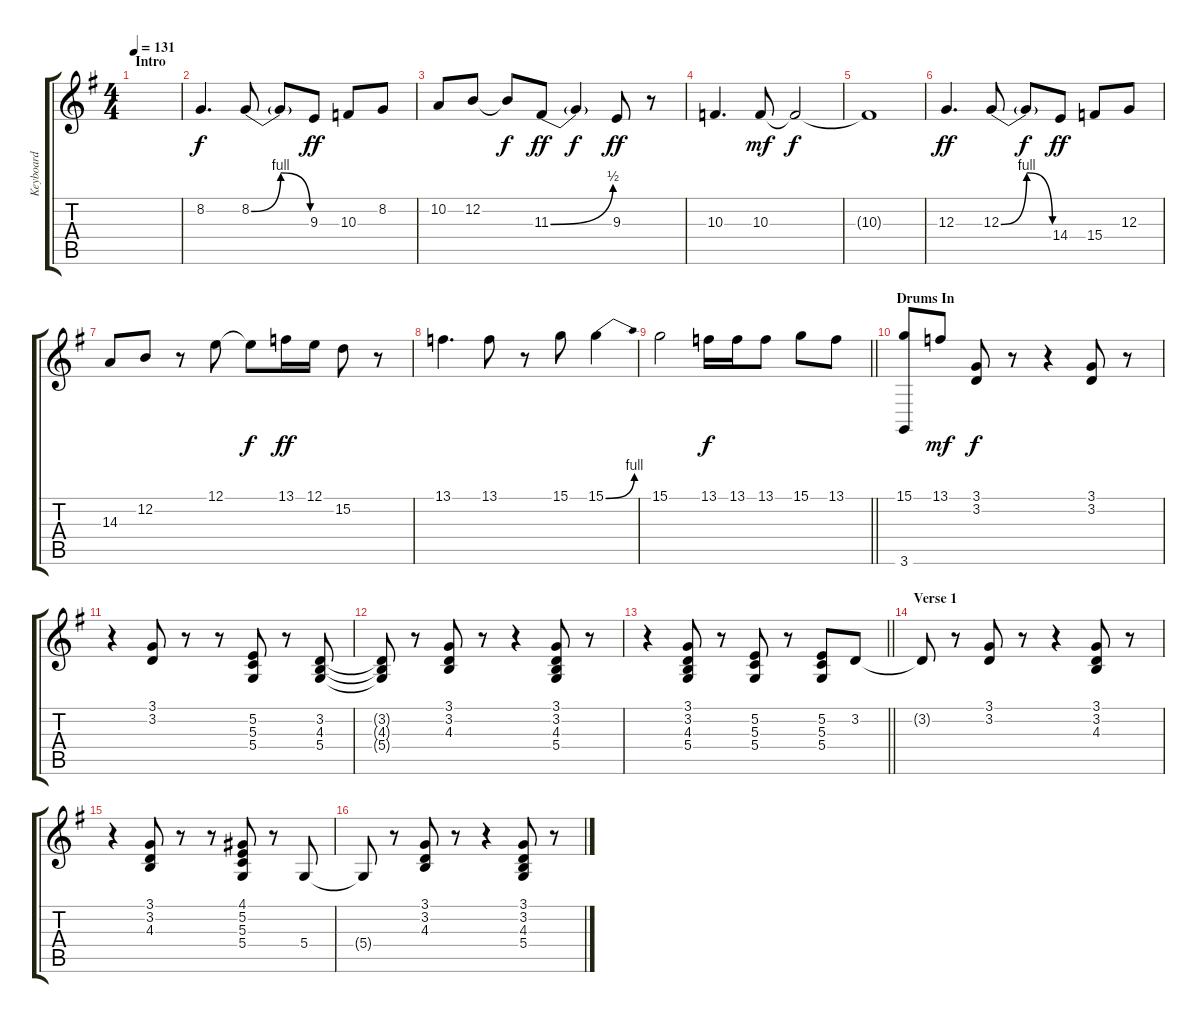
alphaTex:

\track ("Keyboard" "Keyboard") {instrument lead1square}
\staff {score tabs}
\tuning (E4 B3 G3 D3 A2 E2) {hide}
\ts (4 4)
\section ("" "Intro")
\tempo 131
\clef g2
\ks g
|
8.2.4{d} 8.2{be (bendrelease 0 0 26 4 41 4 60 0)}.8 8.2{t}.8{dy f} 9.3.8{dy ff} 10.3.8 8.2.8 |
10.2.8 12.2.8 12.2{t}.8{dy f} 11.3{be (bend 0 0 60 2)}.8{dy ff} 11.3{t}.4{dy f} 9.3.8{dy ff} r.8 |
10.3.4{d} 10.3.8{dy mf} 10.3{t}.2{dy f} |
10.3{t}.1 |
12.3.4{d dy ff} 12.3{be (bendrelease 0 0 26 4 41 4 60 0)}.8 12.3{t}.8{dy f} 14.4.8{dy ff} 15.4.8 12.3.8 |
14.3.8 12.2.8 r.8 12.1.8 12.1{t}.8{dy f} 13.1.16{dy ff} 12.1.16 15.2.8 r.8 |
13.1.4{d} 13.1.8 r.8 15.1.8 15.1{be (bend 0 0 60 4)}.4 |
\barLineRight lightlight
15.1.2 13.1.16{dy f} 13.1.16 13.1.8 15.1.8 13.1.8 |
\section ("" "Drums In")
(15.1 3.6).8 13.1.8{dy mf} (3.1 3.2).8{dy f instrument electricgrandpiano} r.8 r.4 (3.1 3.2).8 r.8 |
r.4 (3.1 3.2).8 r.8 r.8 (5.2 5.3 5.4).8 r.8 (3.2 4.3 5.4).8 |
(3.2{t} 4.3{t} 5.4{t}).8 r.8 (3.1 3.2 4.3).8 r.8 r.4 (3.1 3.2 4.3 5.4).8 r.8 |
\barLineRight lightlight
r.4 (3.1 3.2 4.3 5.4).8 r.8 (5.2 5.3 5.4).8 r.8 (5.2 5.3 5.4).8 3.2.8 |
\section ("" "Verse 1")
3.2{t}.8 r.8 (3.1 3.2).8 r.8 r.4 (3.1 3.2 4.3).8 r.8 |
r.4 (3.1 3.2 4.3).8 r.8 r.8 (4.1 5.2 5.3 5.4).8 r.8 5.4.8 |
5.4{t}.8 r.8 (3.1 3.2 4.3).8 r.8 r.4 (3.1 3.2 4.3 5.4).8 r.8
